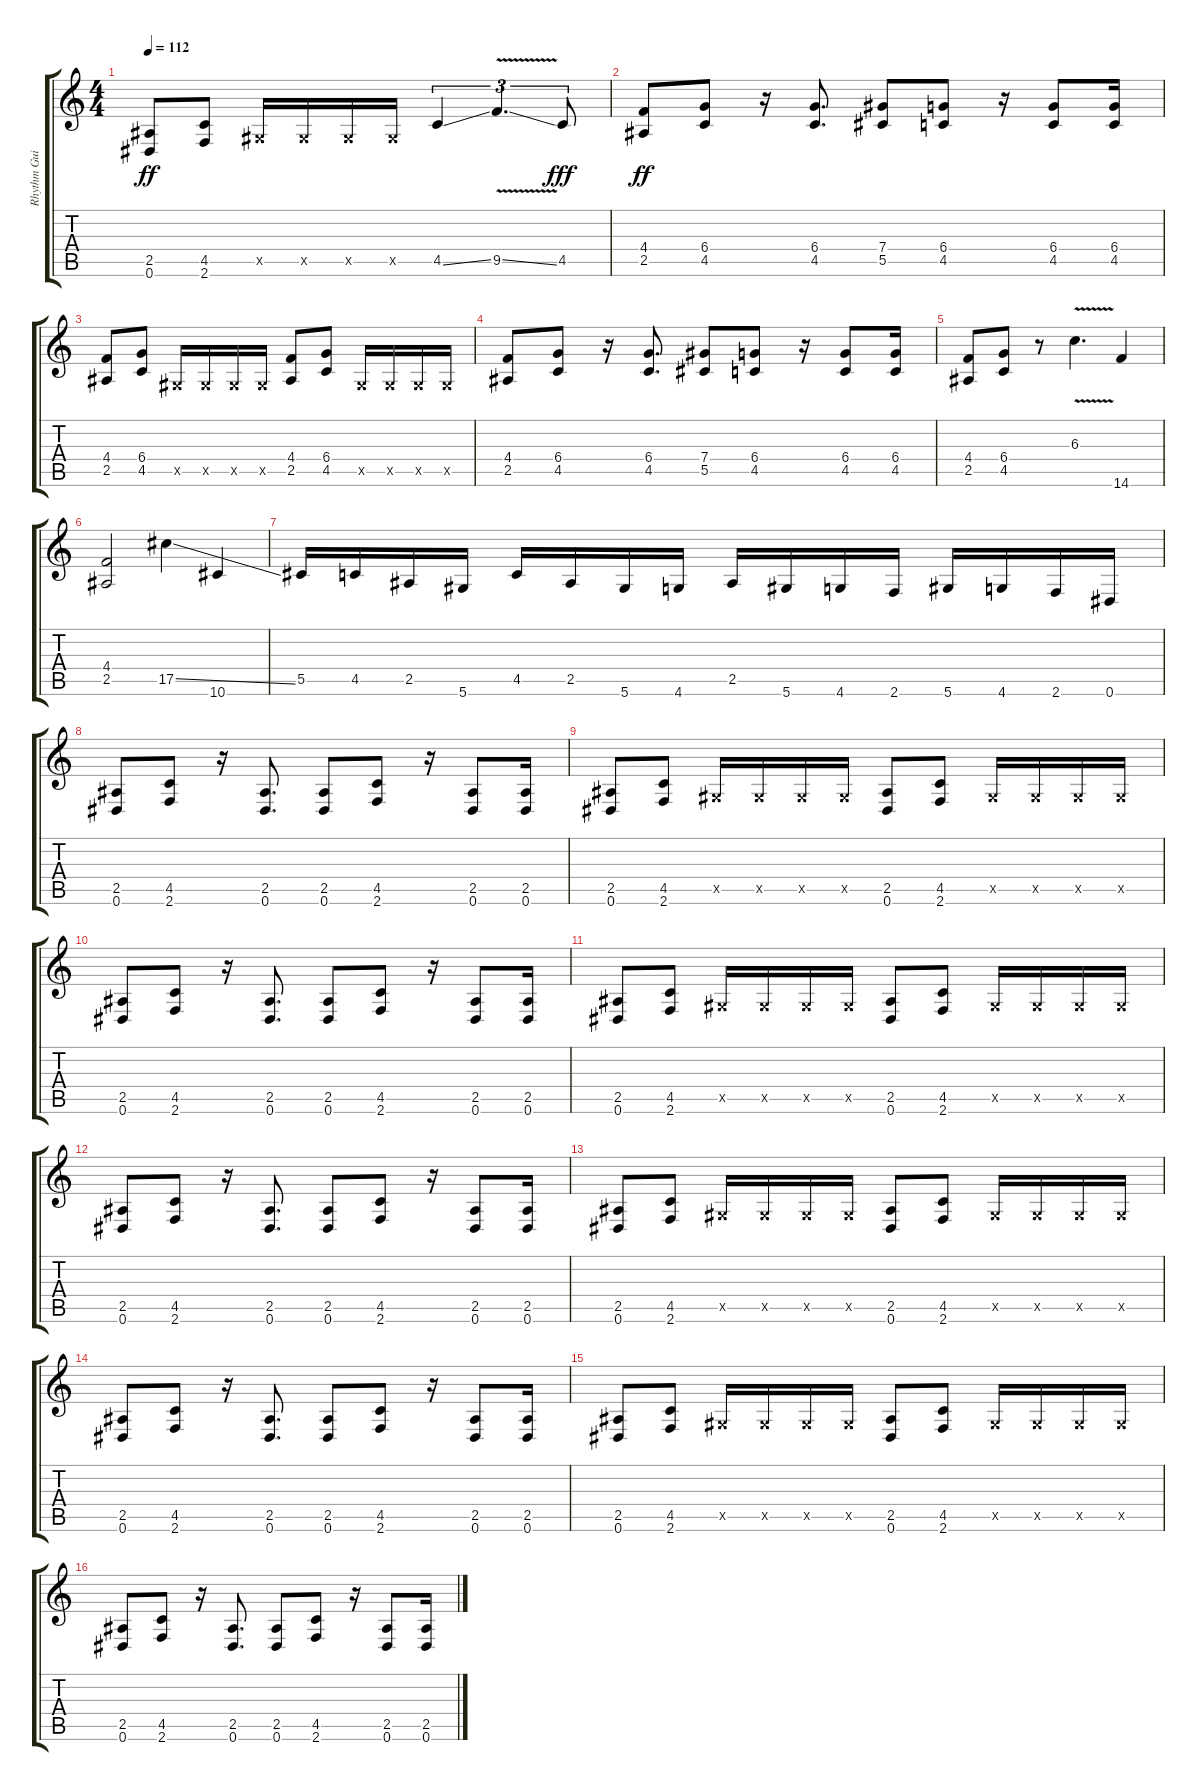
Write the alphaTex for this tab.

\track ("Rhythm Guitar" "Rhythm Gui") {instrument distortionguitar}
\staff {score tabs}
\tuning (Eb4 Bb3 Gb3 Db3 Ab2 Eb2) {hide}
\ts (4 4)
\tempo 112
\clef g2
\ks c
(2.5 0.6).8{dy ff} (4.5 2.6).8 0.5{x}.16 0.5{x}.16 0.5{x}.16 0.5{x}.16 4.5{ss}.4{tu (3 2)} 9.5{v ss}.4{d tu (3 2)} 4.5.8{tu (3 2) dy fff} |
(4.4 2.5).8{dy ff} (6.4 4.5).8 r.16 (6.4 4.5).8{d} (7.4 5.5).8 (6.4 4.5).8 r.16 (6.4 4.5).8 (6.4 4.5).16 |
(4.4 2.5).8 (6.4 4.5).8 0.5{x}.16 0.5{x}.16 0.5{x}.16 0.5{x}.16 (4.4 2.5).8 (6.4 4.5).8 0.5{x}.16 0.5{x}.16 0.5{x}.16 0.5{x}.16 |
(4.4 2.5).8 (6.4 4.5).8 r.16 (6.4 4.5).8{d} (7.4 5.5).8 (6.4 4.5).8 r.16 (6.4 4.5).8 (6.4 4.5).16 |
(4.4 2.5).8 (6.4 4.5).8 r.8 6.3{v}.4{d} 14.6.4 |
(4.4 2.5).2 17.5{ss}.4 10.6.4 |
5.5.16 4.5.16 2.5.16 5.6.16 4.5.16 2.5.16 5.6.16 4.6.16 2.5.16 5.6.16 4.6.16 2.6.16 5.6.16 4.6.16 2.6.16 0.6.16 |
(2.5 0.6).8 (4.5 2.6).8 r.16 (2.5 0.6).8{d} (2.5 0.6).8 (4.5 2.6).8 r.16 (2.5 0.6).8 (2.5 0.6).16 |
(2.5 0.6).8 (4.5 2.6).8 0.5{x}.16 0.5{x}.16 0.5{x}.16 0.5{x}.16 (2.5 0.6).8 (4.5 2.6).8 0.5{x}.16 0.5{x}.16 0.5{x}.16 0.5{x}.16 |
(2.5 0.6).8 (4.5 2.6).8 r.16 (2.5 0.6).8{d} (2.5 0.6).8 (4.5 2.6).8 r.16 (2.5 0.6).8 (2.5 0.6).16 |
(2.5 0.6).8 (4.5 2.6).8 0.5{x}.16 0.5{x}.16 0.5{x}.16 0.5{x}.16 (2.5 0.6).8 (4.5 2.6).8 0.5{x}.16 0.5{x}.16 0.5{x}.16 0.5{x}.16 |
(2.5 0.6).8 (4.5 2.6).8 r.16 (2.5 0.6).8{d} (2.5 0.6).8 (4.5 2.6).8 r.16 (2.5 0.6).8 (2.5 0.6).16 |
(2.5 0.6).8 (4.5 2.6).8 0.5{x}.16 0.5{x}.16 0.5{x}.16 0.5{x}.16 (2.5 0.6).8 (4.5 2.6).8 0.5{x}.16 0.5{x}.16 0.5{x}.16 0.5{x}.16 |
(2.5 0.6).8 (4.5 2.6).8 r.16 (2.5 0.6).8{d} (2.5 0.6).8 (4.5 2.6).8 r.16 (2.5 0.6).8 (2.5 0.6).16 |
(2.5 0.6).8 (4.5 2.6).8 0.5{x}.16 0.5{x}.16 0.5{x}.16 0.5{x}.16 (2.5 0.6).8 (4.5 2.6).8 0.5{x}.16 0.5{x}.16 0.5{x}.16 0.5{x}.16 |
(2.5 0.6).8 (4.5 2.6).8 r.16 (2.5 0.6).8{d} (2.5 0.6).8 (4.5 2.6).8 r.16 (2.5 0.6).8 (2.5 0.6).16
